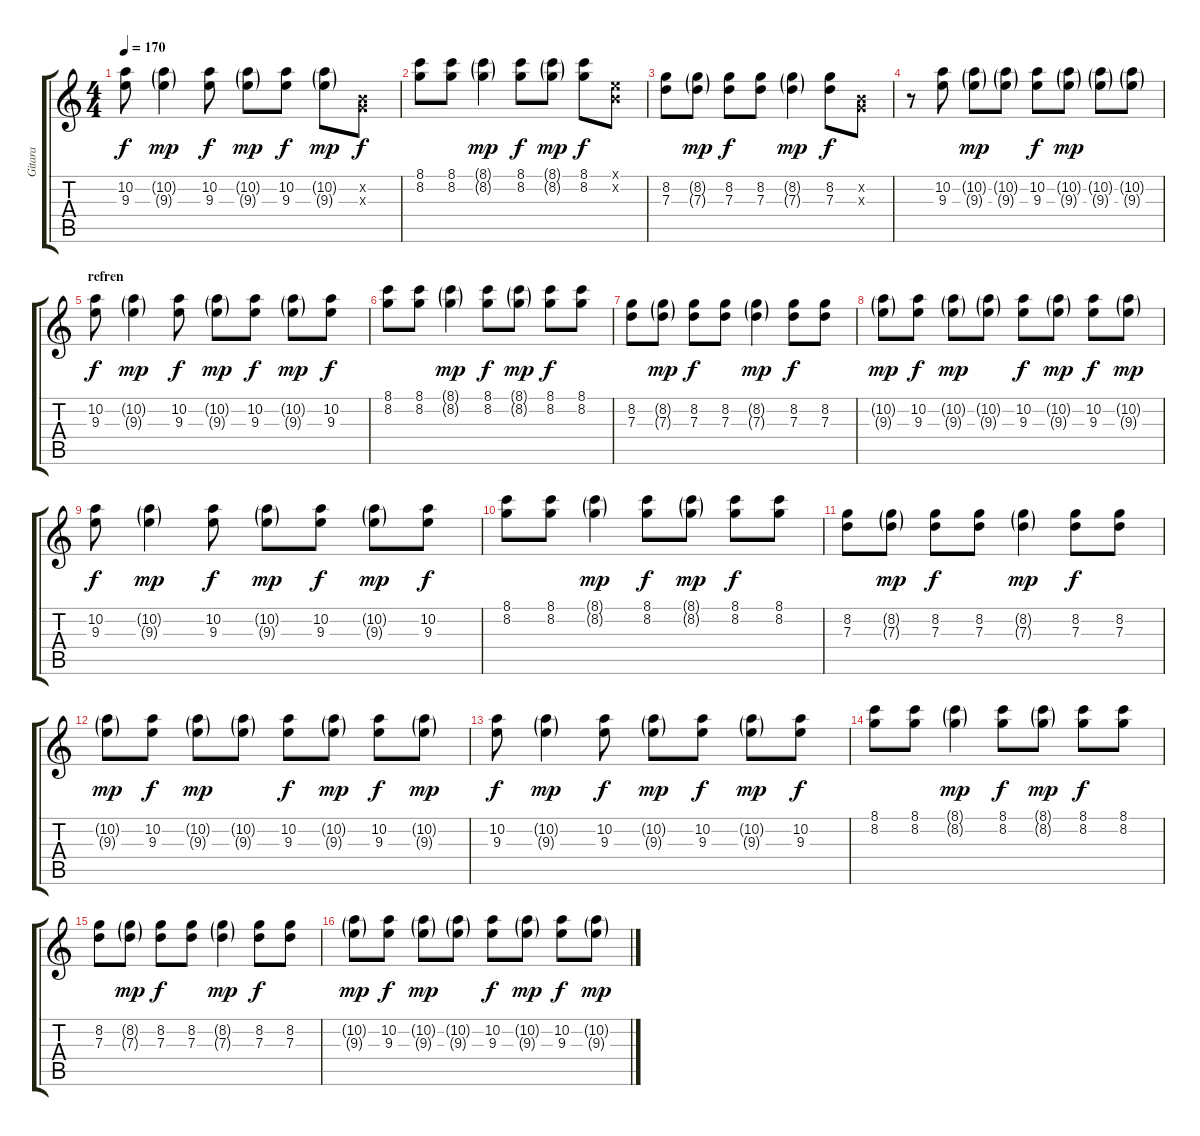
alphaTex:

\track ("Gitara" "Gitara") {instrument overdrivenguitar}
\staff {score tabs}
\tuning (E4 B3 G3 D3 A2 E2) {hide}
\ts (4 4)
\tempo 170
\clef g2
\ks c
(10.2 9.3).8{dy f} (10.2{g} 9.3{g}).4{dy mp} (10.2 9.3).8{dy f} (10.2{g} 9.3{g}).8{dy mp} (10.2 9.3).8{dy f} (10.2{g} 9.3{g}).8{dy mp} (0.2{x} 0.3{x}).8{dy f} |
(8.1 8.2).8 (8.1 8.2).8 (8.1{g} 8.2{g}).4{dy mp} (8.1 8.2).8{dy f} (8.1{g} 8.2{g}).8{dy mp} (8.1 8.2).8{dy f} (0.1{x} 0.2{x}).8 |
(8.2 7.3).8 (8.2{g} 7.3{g}).8{dy mp} (8.2 7.3).8{dy f} (8.2 7.3).8 (8.2{g} 7.3{g}).4{dy mp} (8.2 7.3).8{dy f} (0.2{x} 0.3{x}).8 |
r.8 (10.2 9.3).8 (10.2{g} 9.3{g}).8{dy mp} (10.2{g} 9.3{g}).8 (10.2 9.3).8{dy f} (10.2{g} 9.3{g}).8{dy mp} (10.2{g} 9.3{g}).8 (10.2{g} 9.3{g}).8 |
\section ("" "refren")
(10.2 9.3).8{dy f} (10.2{g} 9.3{g}).4{dy mp} (10.2 9.3).8{dy f} (10.2{g} 9.3{g}).8{dy mp} (10.2 9.3).8{dy f} (10.2{g} 9.3{g}).8{dy mp} (10.2 9.3).8{dy f} |
(8.1 8.2).8 (8.1 8.2).8 (8.1{g} 8.2{g}).4{dy mp} (8.1 8.2).8{dy f} (8.1{g} 8.2{g}).8{dy mp} (8.1 8.2).8{dy f} (8.1 8.2).8 |
(8.2 7.3).8 (8.2{g} 7.3{g}).8{dy mp} (8.2 7.3).8{dy f} (8.2 7.3).8 (8.2{g} 7.3{g}).4{dy mp} (8.2 7.3).8{dy f} (8.2 7.3).8 |
(10.2{g} 9.3{g}).8{dy mp} (10.2 9.3).8{dy f} (10.2{g} 9.3{g}).8{dy mp} (10.2{g} 9.3{g}).8 (10.2 9.3).8{dy f} (10.2{g} 9.3{g}).8{dy mp} (10.2 9.3).8{dy f} (10.2{g} 9.3{g}).8{dy mp} |
(10.2 9.3).8{dy f} (10.2{g} 9.3{g}).4{dy mp} (10.2 9.3).8{dy f} (10.2{g} 9.3{g}).8{dy mp} (10.2 9.3).8{dy f} (10.2{g} 9.3{g}).8{dy mp} (10.2 9.3).8{dy f} |
(8.1 8.2).8 (8.1 8.2).8 (8.1{g} 8.2{g}).4{dy mp} (8.1 8.2).8{dy f} (8.1{g} 8.2{g}).8{dy mp} (8.1 8.2).8{dy f} (8.1 8.2).8 |
(8.2 7.3).8 (8.2{g} 7.3{g}).8{dy mp} (8.2 7.3).8{dy f} (8.2 7.3).8 (8.2{g} 7.3{g}).4{dy mp} (8.2 7.3).8{dy f} (8.2 7.3).8 |
(10.2{g} 9.3{g}).8{dy mp} (10.2 9.3).8{dy f} (10.2{g} 9.3{g}).8{dy mp} (10.2{g} 9.3{g}).8 (10.2 9.3).8{dy f} (10.2{g} 9.3{g}).8{dy mp} (10.2 9.3).8{dy f} (10.2{g} 9.3{g}).8{dy mp} |
(10.2 9.3).8{dy f} (10.2{g} 9.3{g}).4{dy mp} (10.2 9.3).8{dy f} (10.2{g} 9.3{g}).8{dy mp} (10.2 9.3).8{dy f} (10.2{g} 9.3{g}).8{dy mp} (10.2 9.3).8{dy f} |
(8.1 8.2).8 (8.1 8.2).8 (8.1{g} 8.2{g}).4{dy mp} (8.1 8.2).8{dy f} (8.1{g} 8.2{g}).8{dy mp} (8.1 8.2).8{dy f} (8.1 8.2).8 |
(8.2 7.3).8 (8.2{g} 7.3{g}).8{dy mp} (8.2 7.3).8{dy f} (8.2 7.3).8 (8.2{g} 7.3{g}).4{dy mp} (8.2 7.3).8{dy f} (8.2 7.3).8 |
(10.2{g} 9.3{g}).8{dy mp} (10.2 9.3).8{dy f} (10.2{g} 9.3{g}).8{dy mp} (10.2{g} 9.3{g}).8 (10.2 9.3).8{dy f} (10.2{g} 9.3{g}).8{dy mp} (10.2 9.3).8{dy f} (10.2{g} 9.3{g}).8{dy mp}
